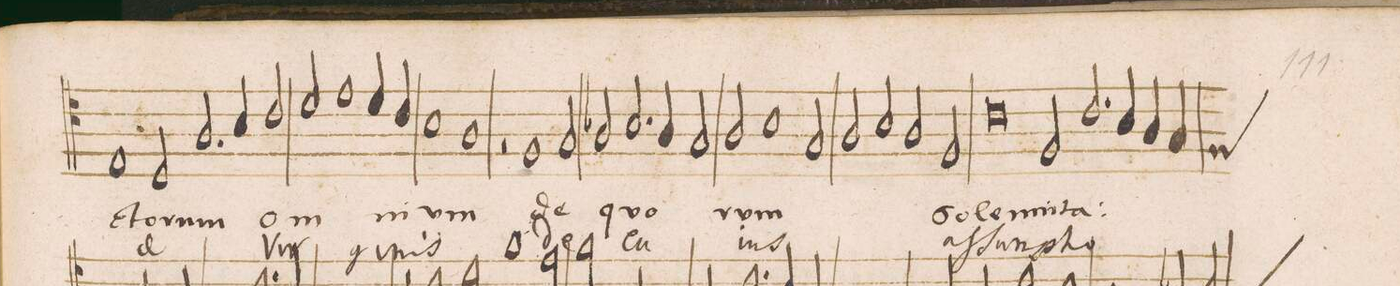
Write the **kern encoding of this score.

**kern	**text	**text
*I"TENOR	*	*
*clefC4	*	*
*k[]	*	*
*met(C|)	*	*
*M2/1	*	*
1E	-cto-	-rae
=25-	=25-	=25-
2D/	-rum	.
2.A/	.	.
4B/	.	.
2c/	om-	Vir-
=26-	=26-	=26-
2d/	.	.
1e	.	.
4d/	.	-gi-
4c/	.	.
=27-	=27-	=27-
1B	-ni-	-nis
1A	-um	.
=28-	=28-	=28-
2r	.	.
1F	de	de
2G/	.	.
=29-	=29-	=29-
2A/	quo-	.
2.B-X/	.	cu-
4A/	.	.
2G/	.	.
=30-	=30-	=30-
2A/	-rum	-ius
1Bny	.	.
2G/	.	.
=31-	=31-	=31-
2A/	.	.
2B/	.	.
2A/	.	.
2F/	so-	aſ-
=32-	=32-	=32-
0c	-lem-	-sum-
=33-	=33-	=33-
2F/	-ni-	-pti-
2.c/	-ta-	-o-
4B/	.	.
4A/	.	.
*custos:F	*	*
4G/	.	.
=34-	=34-	=34-
*-	*-	*-
